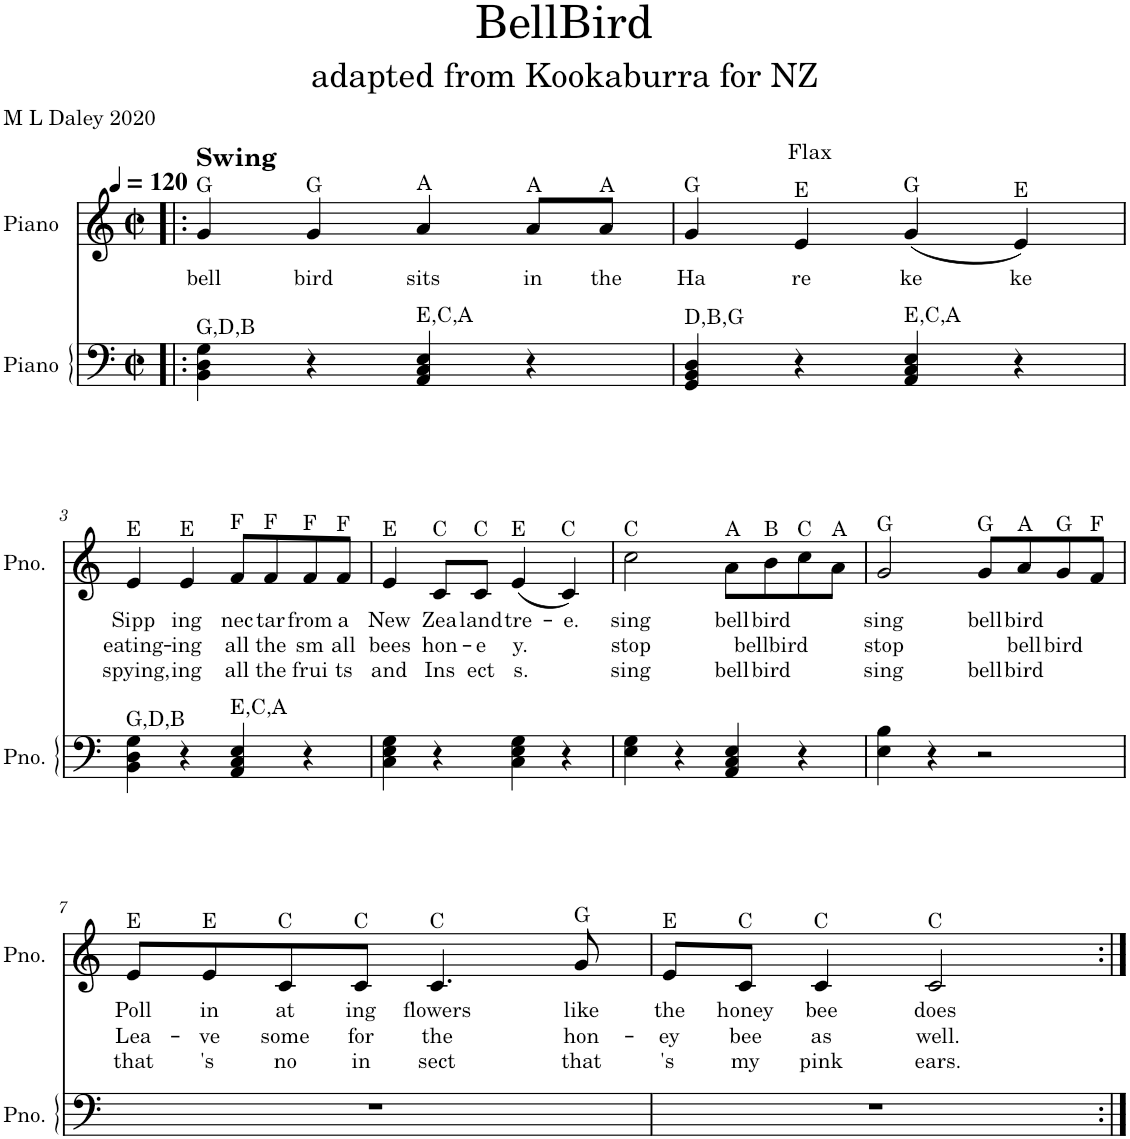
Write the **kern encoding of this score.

**kern	**kern	**text	**text	**text
*part2	*part1	*part1	*part1	*part1
*staff2	*staff1	*staff1	*staff1	*staff1
*I"Piano	*I"Piano	*	*	*
*I'Pno.	*I'Pno.	*	*	*
*clefF4	*clefG2	*	*	*
*k[]	*k[]	*	*	*
*M2/2	*M2/2	*	*	*
*met(c|)	*met(c|)	*	*	*
*MM120	*MM120	*	*	*
=1!|:	=1!|:	=1!|:	=1!|:	=1!|:
!	!LO:TX:a:t=G	!	!	!
!	!LO:TX:a:B:t=Swing	!	!	!
!LO:TX:a:t=G,D,B	!	!	!	!
!	!	!LO:LY:b	!	!
4BB\ 4D\ 4G\	4g/	bell	.	.
!	!LO:TX:a:t=G	!	!	!
!	!	!LO:LY:b	!	!
4r	4g/	bird	.	.
!	!LO:TX:a:t=A	!	!	!
!LO:TX:a:t=E,C,A	!	!	!	!
!	!	!LO:LY:b	!	!
4AA/ 4C/ 4E/	4a/	sits	.	.
!	!LO:TX:a:t=A	!	!	!
!	!	!LO:LY:b	!	!
4r	8a/L	in	.	.
!	!LO:TX:a:t=A	!	!	!
!	!	!LO:LY:b	!	!
.	8a/J	the	.	.
=2	=2	=2	=2	=2
!	!LO:TX:a:t=G	!	!	!
!LO:TX:a:t=D,B,G	!	!	!	!
!	!	!LO:LY:b	!	!
4GG/ 4BB/ 4D/	4g/	Ha	.	.
!	!LO:TX:a:t=E	!	!	!
!	!LO:TX:a:t=Flax	!	!	!
!	!	!LO:LY:b	!	!
4r	4e/	re	.	.
!	!LO:TX:a:t=G	!	!	!
!LO:TX:a:t=E,C,A	!	!	!	!
!	!	!LO:LY:b	!	!
4AA/ 4C/ 4E/	(4g/	ke	.	.
!	!LO:TX:a:t=E	!	!	!
!	!	!LO:LY:b	!	!
4r	4e/)	ke	.	.
!!LO:LB:g=z
=3	=3	=3	=3	=3
!	!LO:TX:a:t=E	!	!	!
!LO:TX:a:t=G,D,B	!	!	!	!
!	!	!LO:LY:b	!LO:LY:b	!LO:LY:b
4BB\ 4D\ 4G\	4e/	Sipp	eating-	spying,
!	!LO:TX:a:t=E	!	!	!
!	!	!LO:LY:b	!LO:LY:b	!LO:LY:b
4r	4e/	ing	-ing	ing
!	!LO:TX:a:t=F	!	!	!
!LO:TX:a:t=E,C,A	!	!	!	!
!	!	!LO:LY:b	!LO:LY:b	!LO:LY:b
4AA/ 4C/ 4E/	8f/L	nec	all	all
!	!LO:TX:a:t=F	!	!	!
!	!	!LO:LY:b	!LO:LY:b	!LO:LY:b
.	8f/	tar	the	the
!	!LO:TX:a:t=F	!	!	!
!	!	!LO:LY:b	!LO:LY:b	!LO:LY:b
4r	8f/	from	sm	frui
!	!LO:TX:a:t=F	!	!	!
!	!	!LO:LY:b	!LO:LY:b	!LO:LY:b
.	8f/J	a	all	ts
=4	=4	=4	=4	=4
!	!LO:TX:a:t=E	!	!	!
!	!	!LO:LY:b	!LO:LY:b	!LO:LY:b
4C\ 4E\ 4G\	4e/	New	bees	and
!	!LO:TX:a:t=C	!	!	!
!	!	!LO:LY:b	!LO:LY:b	!LO:LY:b
4r	8c/L	Zea	hon-	Ins
!	!LO:TX:a:t=C	!	!	!
!	!	!LO:LY:b	!LO:LY:b	!LO:LY:b
.	8c/J	land	-e	ect
!	!LO:TX:a:t=E	!	!	!
!	!	!LO:LY:b	!LO:LY:b	!LO:LY:b
4C\ 4E\ 4G\	(4e/	tre-	y.	s.
!	!LO:TX:a:t=C	!	!	!
!	!	!LO:LY:b	!	!
4r	4c/)	-e.	.	.
=5	=5	=5	=5	=5
!	!LO:TX:a:t=C	!	!	!
!	!	!LO:LY:b	!LO:LY:b	!LO:LY:b
4E\ 4G\	2cc\	sing	stop	sing
4r	.	.	.	.
!	!LO:TX:a:t=A	!	!	!
!	!	!LO:LY:b	!	!LO:LY:b
4AA/ 4C/ 4E/	8a\L	bell	.	bell
!	!LO:TX:a:t=B	!	!	!
!	!	!LO:LY:b	!LO:LY:b	!LO:LY:b
.	8b\	bird	bellbird	bird
!	!LO:TX:a:t=C	!	!	!
4r	8cc\	.	.	.
!	!LO:TX:a:t=A	!	!	!
.	8a\J	.	.	.
=6	=6	=6	=6	=6
!	!LO:TX:a:t=G	!	!	!
!	!	!LO:LY:b	!LO:LY:b	!LO:LY:b
4E\ 4B\	2g/	sing	stop	sing
4r	.	.	.	.
!	!LO:TX:a:t=G	!	!	!
!	!	!LO:LY:b	!	!LO:LY:b
2r	8g/L	bell	.	bell
!	!LO:TX:a:t=A	!	!	!
!	!	!LO:LY:b	!LO:LY:b	!LO:LY:b
.	8a/	bird	bell	bird
!	!LO:TX:a:t=G	!	!	!
!	!	!	!LO:LY:b	!
.	8g/	.	bird	.
!	!LO:TX:a:t=F	!	!	!
.	8f/J	.	.	.
!!LO:LB:g=z
=7	=7	=7	=7	=7
!	!LO:TX:a:t=E	!	!	!
!	!	!LO:LY:b	!LO:LY:b	!LO:LY:b
1r	8e/L	Poll	Lea-	that
!	!LO:TX:a:t=E	!	!	!
!	!	!LO:LY:b	!LO:LY:b	!LO:LY:b
.	8e/	in	-ve	's
!	!LO:TX:a:t=C	!	!	!
!	!	!LO:LY:b	!LO:LY:b	!LO:LY:b
.	8c/	at	some	no
!	!LO:TX:a:t=C	!	!	!
!	!	!LO:LY:b	!LO:LY:b	!LO:LY:b
.	8c/J	ing	for	in
!	!LO:TX:a:t=C	!	!	!
!	!	!LO:LY:b	!LO:LY:b	!LO:LY:b
.	4.c/	flowers	the	sect
!	!LO:TX:a:t=G	!	!	!
!	!	!LO:LY:b	!LO:LY:b	!LO:LY:b
.	8g/	like	hon-	that
=8	=8	=8	=8	=8
!	!LO:TX:a:t=E	!	!	!
!	!	!LO:LY:b	!LO:LY:b	!LO:LY:b
1r	8e/L	the	-ey	's
!	!LO:TX:a:t=C	!	!	!
!	!	!LO:LY:b	!LO:LY:b	!LO:LY:b
.	8c/J	honey	bee	my
!	!LO:TX:a:t=C	!	!	!
!	!	!LO:LY:b	!LO:LY:b	!LO:LY:b
.	4c/	bee	as	pink
!	!LO:TX:a:t=C	!	!	!
!	!	!LO:LY:b	!LO:LY:b	!LO:LY:b
.	2c/	does	well.	ears.
=:|!	=:|!	=:|!	=:|!	=:|!
*-	*-	*-	*-	*-
